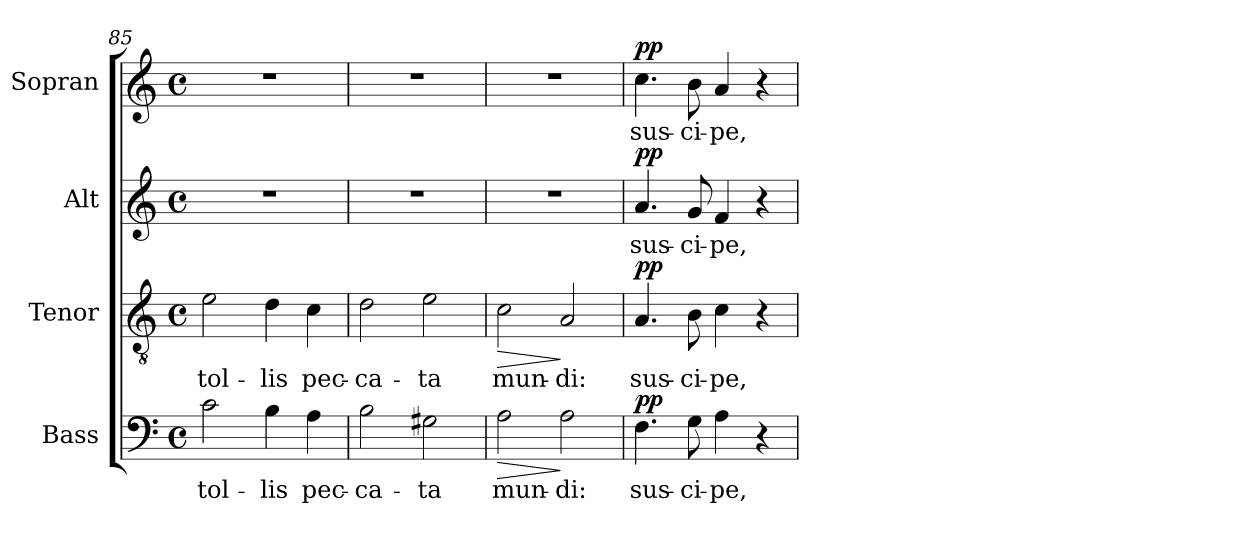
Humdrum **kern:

**kern	**text	**dynam	**kern	**text	**dynam	**kern	**text	**dynam	**kern	**text	**dynam
*part4	*part4	*part4	*part3	*part3	*part3	*part2	*part2	*part2	*part1	*part1	*part1
*staff4	*staff4	*staff4	*staff3	*staff3	*staff3	*staff2	*staff2	*staff2	*staff1	*staff1	*staff1
*I"Bass	*	*	*I"Tenor	*	*	*I"Alt	*	*	*I"Sopran	*	*
*I'B.	*	*	*I'T.	*	*	*I'A.	*	*	*I'S.	*	*
*clefF4	*	*	*clefGv2	*	*	*clefG2	*	*	*clefG2	*	*
*k[]	*	*	*k[]	*	*	*k[]	*	*	*k[]	*	*
*C:	*	*	*C:	*	*	*C:	*	*	*C:	*	*
*M4/4	*	*	*M4/4	*	*	*M4/4	*	*	*M4/4	*	*
*met(c)	*	*	*met(c)	*	*	*met(c)	*	*	*met(c)	*	*
=85	=85	=85	=85	=85	=85	=85	=85	=85	=85	=85	=85
!	!LO:LY:b	!	!	!LO:LY:b	!	!	!	!	!	!	!
2c\	tol-	.	2e\	tol-	.	1r	.	.	1r	.	.
!	!LO:LY:b	!	!	!LO:LY:b	!	!	!	!	!	!	!
4B\	-lis	.	4d\	-lis	.	.	.	.	.	.	.
!	!LO:LY:b	!	!	!LO:LY:b	!	!	!	!	!	!	!
4A\	pec-	.	4c\	pec-	.	.	.	.	.	.	.
=86	=86	=86	=86	=86	=86	=86	=86	=86	=86	=86	=86
!	!LO:LY:b	!	!	!LO:LY:b	!	!	!	!	!	!	!
2B\	-ca-	.	2d\	-ca-	.	1r	.	.	1r	.	.
!	!LO:LY:b	!	!	!LO:LY:b	!	!	!	!	!	!	!
2G#X\	-ta	.	2e\	-ta	.	.	.	.	.	.	.
=87	=87	=87	=87	=87	=87	=87	=87	=87	=87	=87	=87
!	!LO:LY:b	!LO:HP:b	!	!LO:LY:b	!LO:HP:b	!	!	!	!	!	!
2A\	mun-	>	2c\	mun-	>	1r	.	.	1r	.	.
!	!LO:LY:b	!	!	!LO:LY:b	!	!	!	!	!	!	!
2A\	-di:	]	2A/	-di:	]	.	.	.	.	.	.
=88	=88	=88	=88	=88	=88	=88	=88	=88	=88	=88	=88
!	!LO:LY:b	!LO:DY:a	!	!LO:LY:b	!LO:DY:a	!	!LO:LY:b	!LO:DY:a	!	!LO:LY:b	!LO:DY:a
4.F\	sus-	pp	4.A/	sus-	pp	4.a/	sus-	pp	4.cc\	sus-	pp
!	!LO:LY:b	!	!	!LO:LY:b	!	!	!LO:LY:b	!	!	!LO:LY:b	!
8G\	-ci-	.	8B\	-ci-	.	8g/	-ci-	.	8b\	-ci-	.
!	!LO:LY:b	!	!	!LO:LY:b	!	!	!LO:LY:b	!	!	!LO:LY:b	!
4A\	-pe,	.	4c\	-pe,	.	4f/	-pe,	.	4a/	-pe,	.
4r	.	.	4r	.	.	4r	.	.	4r	.	.
=	=	=	=	=	=	=	=	=	=	=	=
*-	*-	*-	*-	*-	*-	*-	*-	*-	*-	*-	*-
